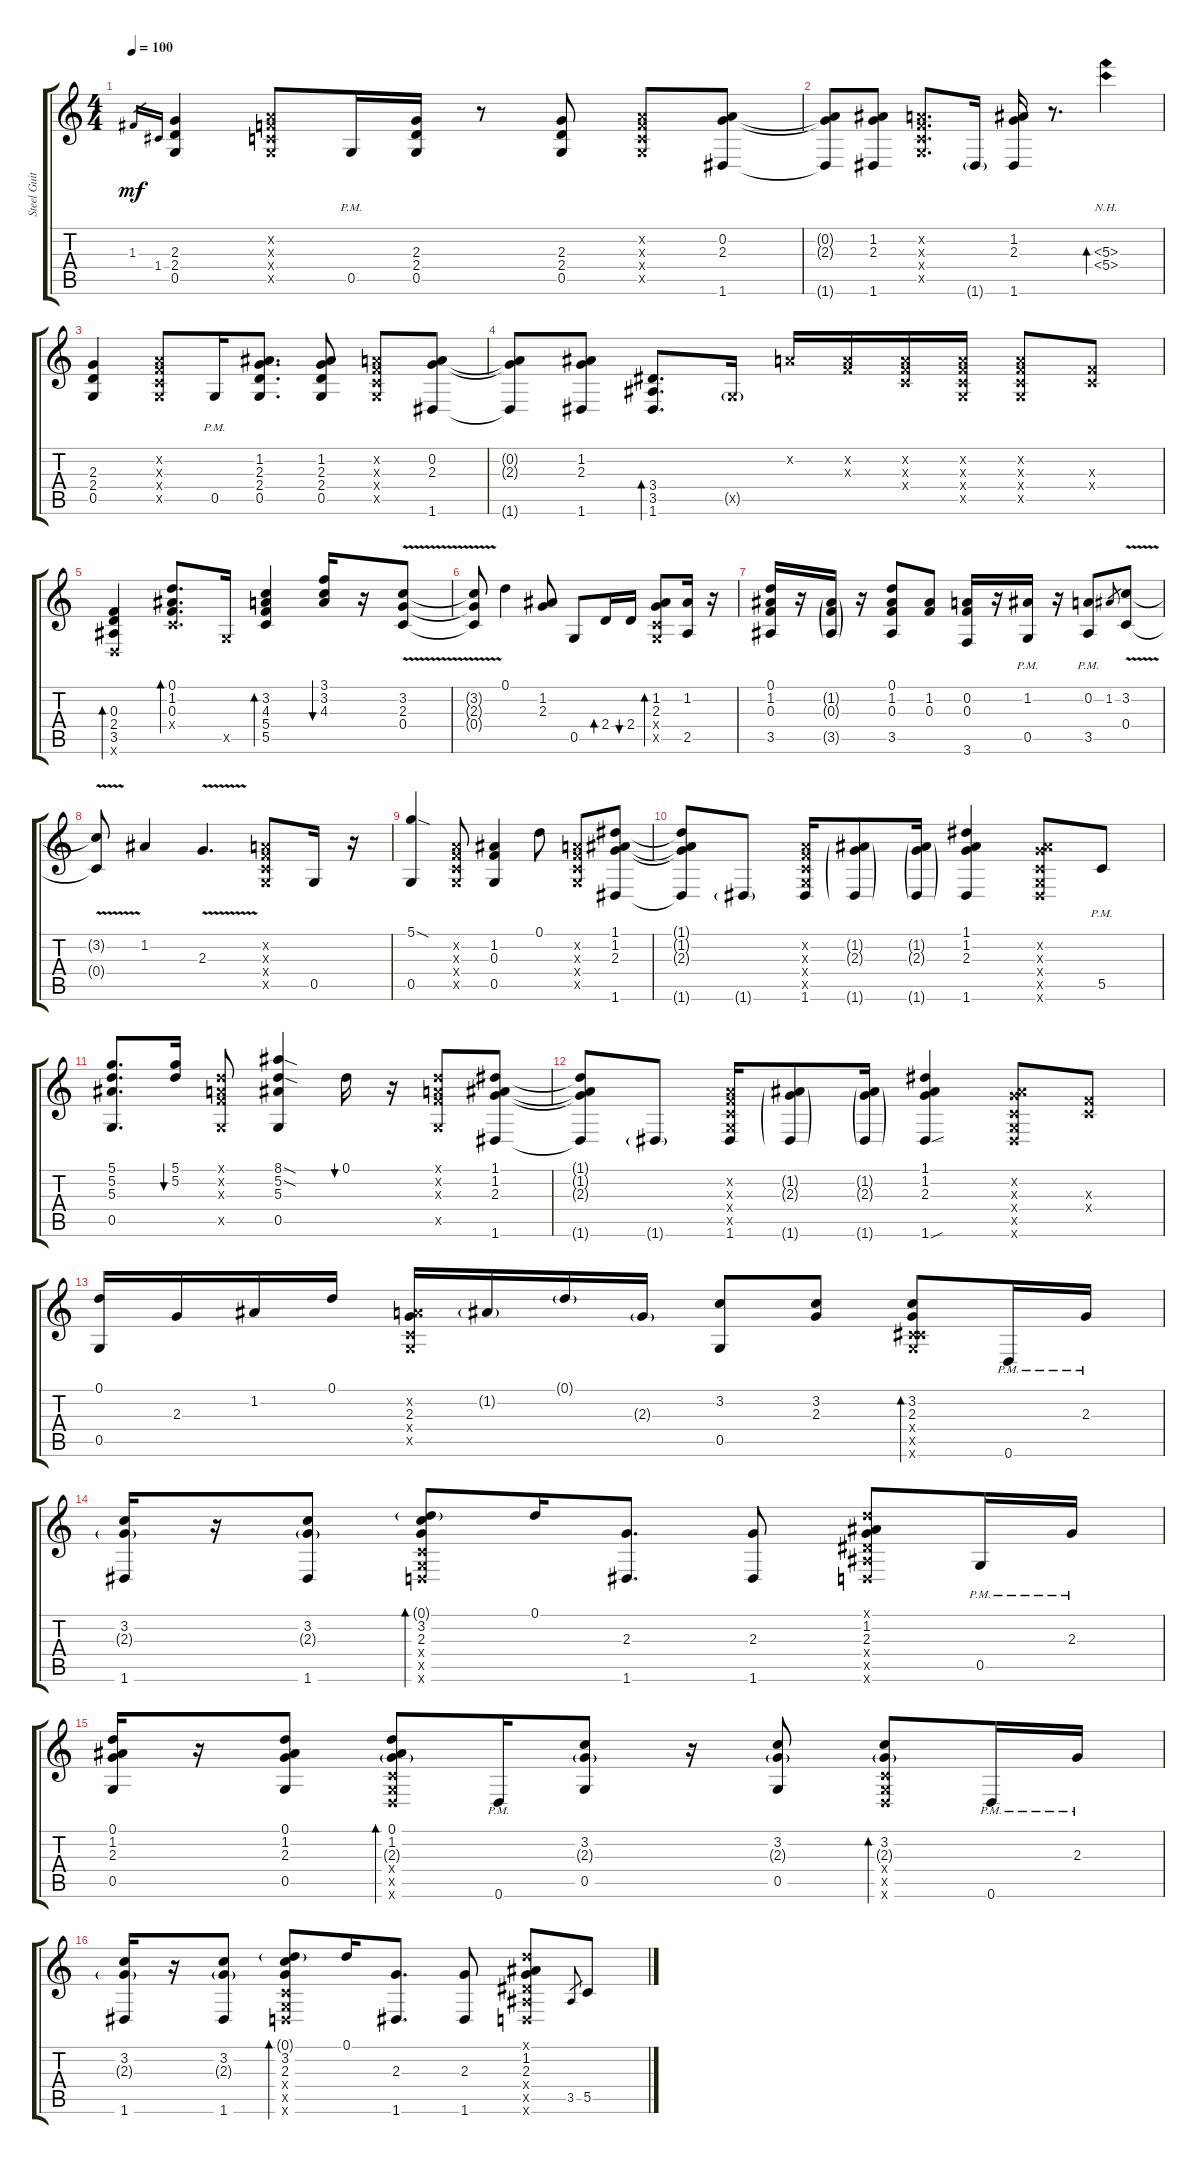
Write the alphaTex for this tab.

\track ("Steel Guitar" "Steel Guit") {instrument acousticguitarsteel}
\staff {score tabs}
\tuning (D4 A3 F3 C3 G2 D2) {hide}
\ts (4 4)
\tempo 100
\clef g2
\ks c
1.3.16{gr dy mf} 1.4.16{gr} (2.3 2.4 0.5).4 (0.2{x} 0.3{x} 0.4{x} 0.5{x}).8 0.5{pm}.16 (2.3 2.4 0.5).16 r.8 (2.3 2.4 0.5).8 (0.2{x} 0.3{x} 0.4{x} 0.5{x}).8 (0.2 2.3 1.6).8 |
(0.2{t} 2.3{t} 1.6{t}).8 (1.2 2.3 1.6).8 (0.2{x} 0.3{x} 0.4{x} 0.5{x}).8{d} 1.6{g}.16 (1.2 2.3 1.6).16 r.8{d} (5.3{nh} 5.4{nh}).4{bd 30} |
(2.3 2.4 0.5).4 (0.2{x} 0.3{x} 0.4{x} 0.5{x}).8 0.5{pm}.16 (1.2 2.3 2.4 0.5).8{d} (1.2 2.3 2.4 0.5).8 (0.2{x} 0.3{x} 0.4{x} 0.5{x}).8 (0.2 2.3 1.6).8 |
(0.2{t} 2.3{t} 1.6{t}).8 (1.2 2.3 1.6).8 (3.4 3.5 1.6).8{d bd 30} 0.5{g x}.16 0.2{x}.16 (0.2{x} 0.3{x}).16 (0.2{x} 0.3{x} 0.4{x}).16 (0.2{x} 0.3{x} 0.4{x} 0.5{x}).16 (0.2{x} 0.3{x} 0.4{x} 0.5{x}).8 (0.3{x} 0.4{x}).8 |
(0.3 2.4 3.5 0.6{x}).4{bd 30} (0.1 1.2 0.3 0.4{x}).8{d bd 30} 0.5{x}.16 (3.2 4.3 5.4 5.5).4{bd 30} (3.1 3.2 4.3).16{bu 30} r.16 (3.2{v} 2.3{v} 0.4).8 |
(3.2{t} 2.3{t} 0.4{t}).8 0.1.4 (1.2 2.3).8 0.5.8 2.4.16{bd 30} 2.4.16{bu 30} (1.2 2.3 0.4{x} 0.5{x}).8{bd 30} (1.2 2.5).16 r.16 |
(0.1 1.2 0.3 3.5).16 r.16 (1.2{g} 0.3{g} 3.5{g}).16 r.16 (0.1 1.2 0.3 3.5).8 (1.2 0.3).8 (0.2 0.3 3.6).16 r.16 (1.2{pm} 0.5{pm}).16 r.16 (0.2{pm} 3.5{pm}).8 1.2.8{gr} (3.2{v} 0.4).8 |
(3.2{t} 0.4{t}).8 1.2.4 2.3{v}.4{d} (0.2{x} 0.3{x} 0.4{x} 0.5{x}).8 0.5.16 r.16 |
(5.1{sod} 0.5).4 (0.2{x} 0.3{x} 0.4{x} 0.5{x}).8 (1.2 0.3 0.5).4 0.1.8 (0.2{x} 0.3{x} 0.4{x} 0.5{x}).8 (1.1 1.2 2.3 1.6).8 |
(1.1{t} 1.2{t} 2.3{t} 1.6{t}).8 1.6{g}.8 (0.2{x} 0.3{x} 0.4{x} 0.5{x} 1.6).16 (1.2{g} 2.3{g} 1.6{g}).8 (1.2{g} 2.3{g} 1.6{g}).16 (1.1 1.2 2.3 1.6).4 (1.2{x} 2.3{x} 0.4{x} 0.5{x} 1.6{x}).8 5.5{pm}.8 |
(5.1 5.2 5.3 0.5).8{d} (5.1 5.2).16{bu 30} (0.1{x} 0.2{x} 0.3{x} 0.5{x}).8 (8.1{sod} 5.2{sod} 5.3 0.5).4 0.1.16{bu 30} r.16 (0.1{x} 0.2{x} 0.3{x} 0.5{x}).8 (1.1 1.2 2.3 1.6).8 |
(1.1{t} 1.2{t} 2.3{t} 1.6{t}).8 1.6{g}.8 (0.2{x} 0.3{x} 0.4{x} 0.5{x} 1.6).16 (1.2{g} 2.3{g} 1.6{g}).8 (1.2{g} 2.3{g} 1.6{g}).16 (1.1 1.2 2.3 1.6{sou}).4 (1.2{x} 2.3{x} 0.4{x} 0.5{x} 1.6{x}).8 (0.3{x} 0.4{x}).8 |
(0.1 0.5).16 2.3.16 1.2.16 0.1.16 (0.2{x} 2.3 0.4{x} 0.5{x}).16 1.2{g}.16 0.1{g}.16 2.3{g}.16 (3.2 0.5).8 (3.2 2.3).8 (3.2 2.3 0.4{x} 0.5{x} 11.6{x}).8{bd 30} 0.6{pm}.16 2.3{pm}.16 |
(3.2 2.3{g} 1.6).16 r.16 (3.2 2.3{g} 1.6).8 (0.1{g} 3.2 2.3 0.4{x} 0.5{x} 0.6{x}).8{bd 30} 0.1.16 (2.3 1.6).8{d} (2.3 1.6).8 (0.1{x} 1.2 2.3 3.4{x} 3.5{x} 0.6{x}).8 0.5{pm}.16 2.3{pm}.16 |
(0.1 1.2 2.3 0.5).16 r.16 (0.1 1.2 2.3 0.5).8 (0.1 1.2 2.3{g} 0.4{x} 0.5{x} 0.6{x}).8{bd 30} 0.6{pm}.16 (3.2 2.3{g} 0.5).8 r.16 (3.2 2.3{g} 0.5).8 (3.2 2.3{g} 0.4{x} 0.5{x} 0.6{x}).8{bd 30} 0.6{pm}.16 2.3{pm}.16 |
(3.2 2.3{g} 1.6).16 r.16 (3.2 2.3{g} 1.6).8 (0.1{g} 3.2 2.3 0.4{x} 0.5{x} 0.6{x}).8{bd 30} 0.1.16 (2.3 1.6).8{d} (2.3 1.6).8 (0.1{x} 1.2 2.3 3.4{x} 3.5{x} 0.6{x}).8 3.5.8{gr} 5.5.8
